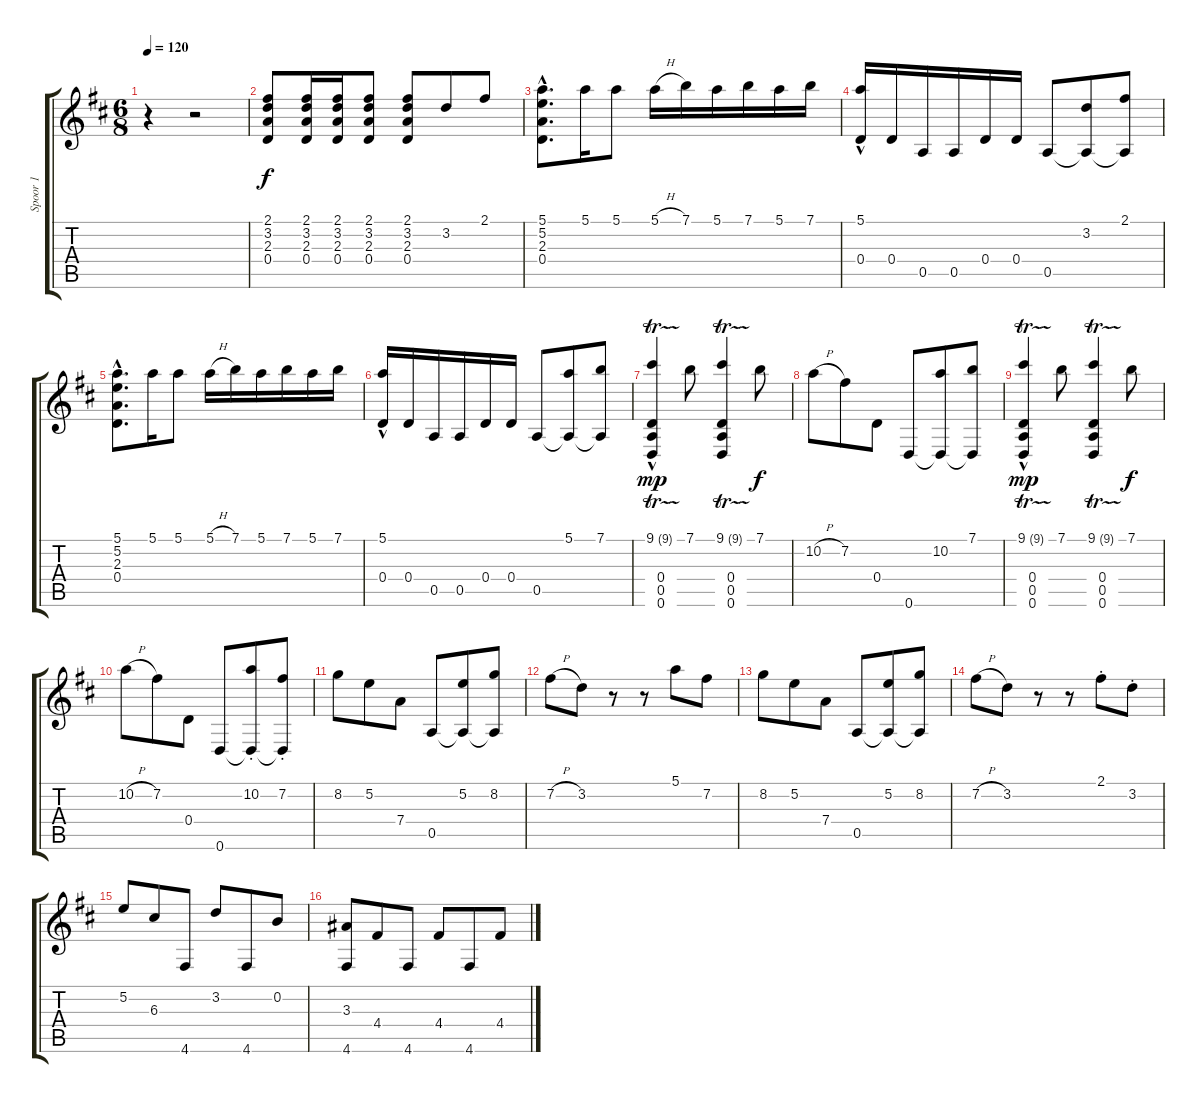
\track ("Spoor 1" "Spoor 1") {instrument acousticguitarnylon}
\staff {score tabs}
\tuning (E4 B3 G3 D3 A2 D2) {hide}
\ts (6 8)
\tempo 120
\clef g2
\ks d
r.4{dy f} r.2 |
(2.1 3.2 2.3 0.4).8 (2.1 3.2 2.3 0.4).16 (2.1 3.2 2.3 0.4).16 (2.1 3.2 2.3 0.4).8 (2.1 3.2 2.3 0.4).8 3.2.8 2.1.8 |
(5.1{hac} 5.2{hac} 2.3{hac} 0.4{hac}).8{d} 5.1.16 5.1.8 5.1{h}.16 7.1.16 5.1.16 7.1.16 5.1.16 7.1.16 |
(5.1{hac} 0.4).16 0.4.16 0.5.16 0.5.16 0.4.16 0.4.16 0.5.8 (3.2 0.5{t}).8 (2.1 0.5{t}).8 |
(5.1{hac} 5.2{hac} 2.3{hac} 0.4{hac}).8{d} 5.1.16 5.1.8 5.1{h}.16 7.1.16 5.1.16 7.1.16 5.1.16 7.1.16 |
(5.1{hac} 0.4).16 0.4.16 0.5.16 0.5.16 0.4.16 0.4.16 0.5.8 (5.1 0.5{t}).8 (7.1 0.5{t}).8 |
(9.1{tr (9 16)} 0.4{hac} 0.5{hac} 0.6{hac}).4{dy mp} 7.1.8 (9.1{tr (9 32)} 0.4 0.5 0.6).4 7.1.8{dy f} |
10.2{h}.8 7.2.8 0.4.8 0.6.8 (10.2 0.6{t}).8 (7.1 0.6{t}).8 |
(9.1{tr (9 16)} 0.4{hac} 0.5{hac} 0.6{hac}).4{dy mp} 7.1.8 (9.1{tr (9 32)} 0.4 0.5 0.6).4 7.1.8{dy f} |
10.2{h}.8 7.2.8 0.4.8 0.6.8 (10.2{st} 0.6{t}).8 (7.2{st} 0.6{t}).8 |
8.2.8 5.2.8 7.4.8 0.5.8 (5.2 0.5{t}).8 (8.2 0.5{t}).8 |
7.2{h}.8 3.2.8 r.8 r.8 5.1.8 7.2.8 |
8.2.8 5.2.8 7.4.8 0.5.8 (5.2 0.5{t}).8 (8.2 0.5{t}).8 |
7.2{h}.8 3.2.8 r.8 r.8 2.1{st}.8 3.2{st}.8 |
5.2.8 6.3.8 4.6.8 3.2.8 4.6.8 0.2.8 |
(3.3 4.6).8 4.4.8 4.6.8 4.4.8 4.6.8 4.4.8
